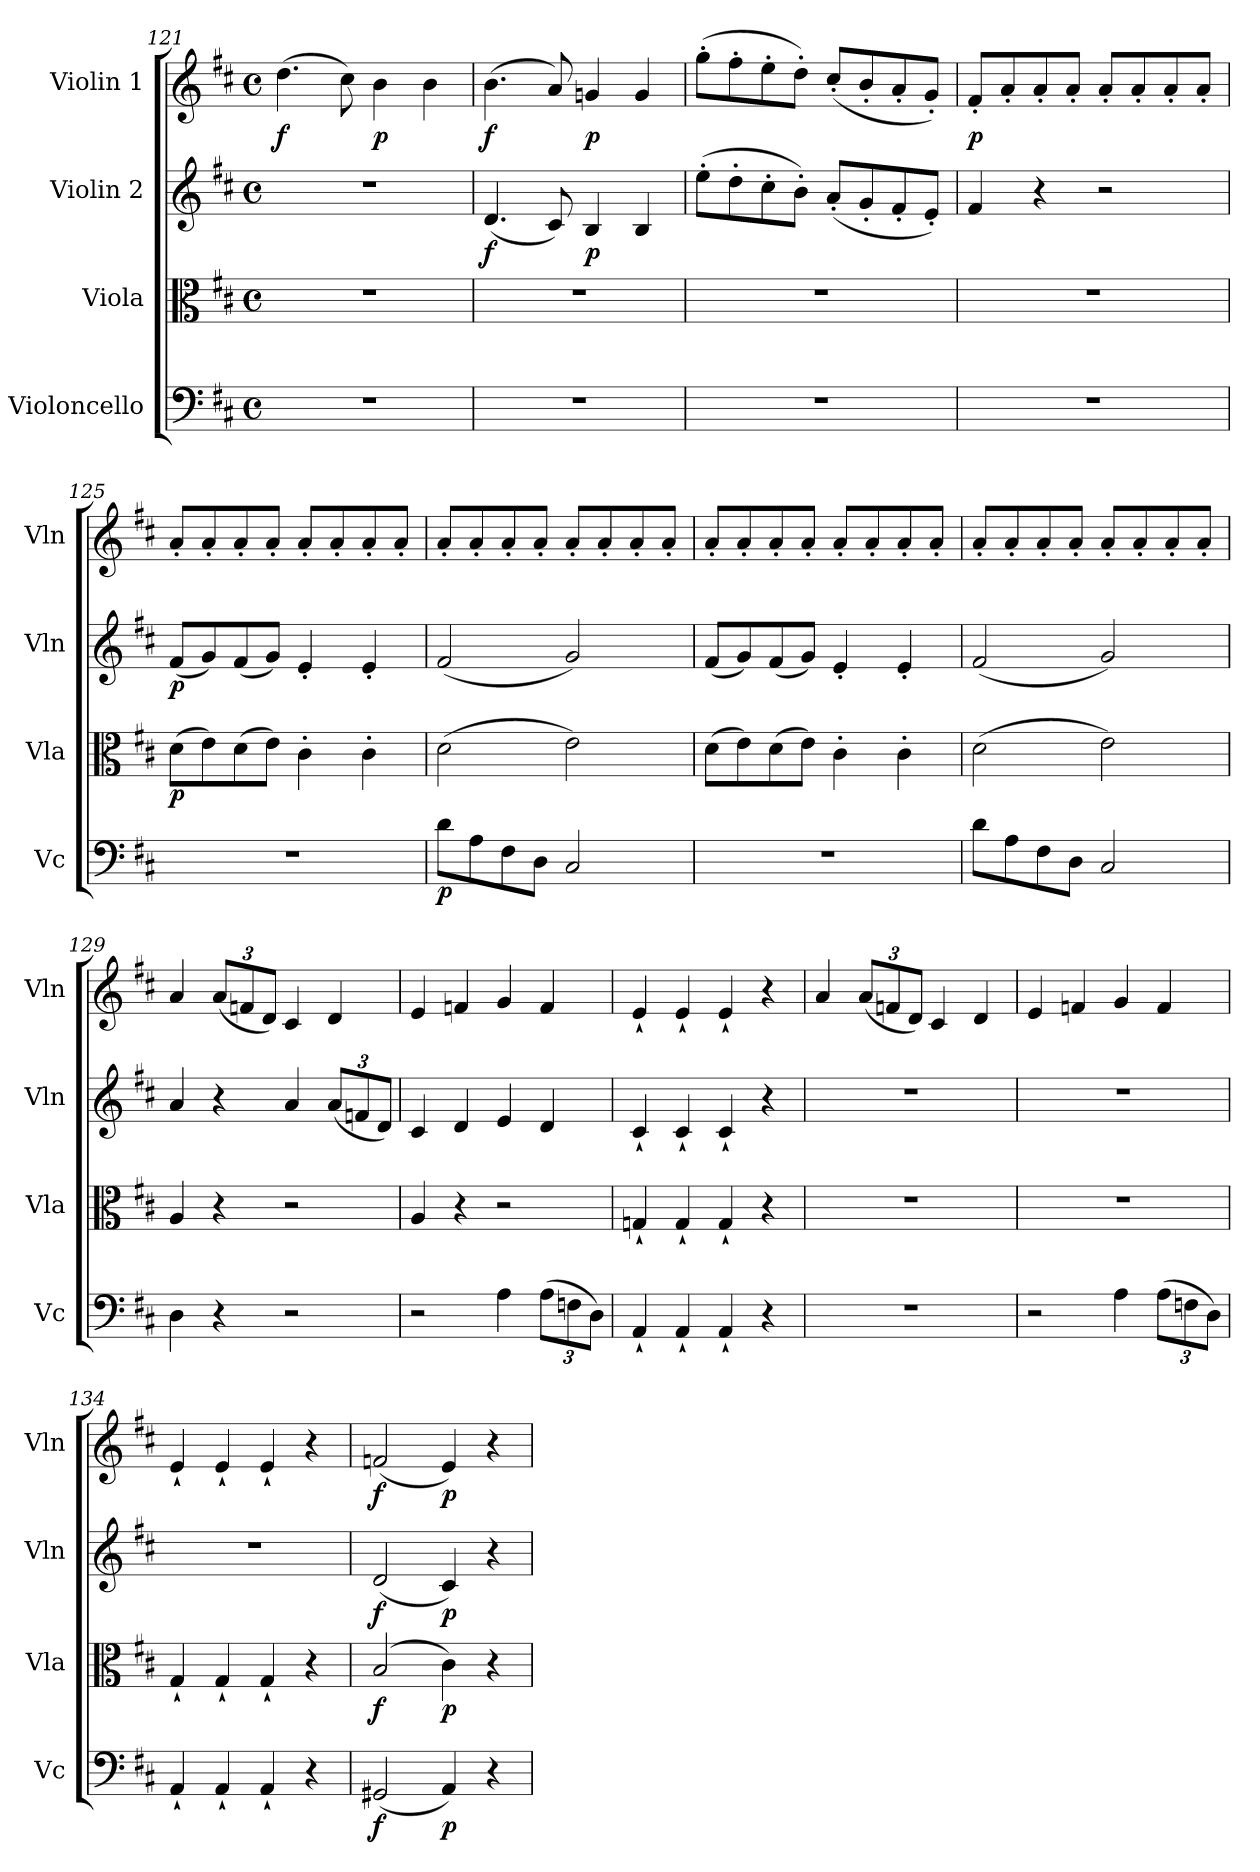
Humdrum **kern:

**kern	**dynam	**kern	**dynam	**kern	**dynam	**kern	**dynam
*part4	*part4	*part3	*part3	*part2	*part2	*part1	*part1
*staff4	*staff4	*staff3	*staff3	*staff2	*staff2	*staff1	*staff1
*I"Violoncello	*	*I"Viola	*	*I"Violin 2	*	*I"Violin 1	*
*I'Vc	*	*I'Vla	*	*I'Vln	*	*I'Vln	*
*clefF4	*	*clefC3	*	*clefG2	*	*clefG2	*
*k[f#c#]	*	*k[f#c#]	*	*k[f#c#]	*	*k[f#c#]	*
*M4/4	*	*M4/4	*	*M4/4	*	*M4/4	*
*met(c)	*	*met(c)	*	*met(c)	*	*met(c)	*
=121	=121	=121	=121	=121	=121	=121	=121
!	!	!	!	!	!	!	!LO:DY:b
1r	.	1r	.	1r	.	(4.dd\	f
.	.	.	.	.	.	8cc#\)	.
!	!	!	!	!	!	!	!LO:DY:b
.	.	.	.	.	.	4b\	p
.	.	.	.	.	.	4b\	.
=122	=122	=122	=122	=122	=122	=122	=122
!	!	!	!	!	!LO:DY:b	!	!LO:DY:b
1r	.	1r	.	(4.d/	f	(4.b\	f
.	.	.	.	8c#/)	.	8a/)	.
!	!	!	!	!	!LO:DY:b	!	!LO:DY:b
.	.	.	.	4B/	p	4gn/	p
.	.	.	.	4B/	.	4g/	.
=123	=123	=123	=123	=123	=123	=123	=123
1r	.	1r	.	(8ee'\L	.	(8gg'\L	.
.	.	.	.	8dd'\	.	8ff#'\	.
.	.	.	.	8cc#'\	.	8ee'\	.
.	.	.	.	8b'\J)	.	8dd'\J)	.
.	.	.	.	(8a'/L	.	(8cc#'/L	.
.	.	.	.	8g'/	.	8b'/	.
.	.	.	.	8f#'/	.	8a'/	.
.	.	.	.	8e'/J)	.	8g'/J)	.
=124	=124	=124	=124	=124	=124	=124	=124
!	!	!	!	!	!	!	!LO:DY:b
1r	.	1r	.	4f#/	.	8f#'/L	p
.	.	.	.	.	.	8a'/	.
.	.	.	.	4r	.	8a'/	.
.	.	.	.	.	.	8a'/J	.
.	.	.	.	2r	.	8a'/L	.
.	.	.	.	.	.	8a'/	.
.	.	.	.	.	.	8a'/	.
.	.	.	.	.	.	8a'/J	.
=125	=125	=125	=125	=125	=125	=125	=125
!	!	!	!LO:DY:b	!	!LO:DY:b	!	!
1r	.	(8d\L	p	(8f#/L	p	8a'/L	.
.	.	8e\)	.	8g/)	.	8a'/	.
.	.	(8d\	.	(8f#/	.	8a'/	.
.	.	8e\J)	.	8g/J)	.	8a'/J	.
.	.	4c#'\	.	4e'/	.	8a'/L	.
.	.	.	.	.	.	8a'/	.
.	.	4c#'\	.	4e'/	.	8a'/	.
.	.	.	.	.	.	8a'/J	.
!!LO:LB:g=z
=126	=126	=126	=126	=126	=126	=126	=126
!	!LO:DY:b	!	!	!	!	!	!
8d\L	p	(>2d\	.	(2f#/	.	8a'/L	.
8A\	.	.	.	.	.	8a'/	.
8F#\	.	.	.	.	.	8a'/	.
8D\J	.	.	.	.	.	8a'/J	.
2C#/	.	2e\)	.	2g/)	.	8a'/L	.
.	.	.	.	.	.	8a'/	.
.	.	.	.	.	.	8a'/	.
.	.	.	.	.	.	8a'/J	.
=127	=127	=127	=127	=127	=127	=127	=127
1r	.	(8d\L	.	(8f#/L	.	8a'/L	.
.	.	8e\)	.	8g/)	.	8a'/	.
.	.	(8d\	.	(8f#/	.	8a'/	.
.	.	8e\J)	.	8g/J)	.	8a'/J	.
.	.	4c#'\	.	4e'/	.	8a'/L	.
.	.	.	.	.	.	8a'/	.
.	.	4c#'\	.	4e'/	.	8a'/	.
.	.	.	.	.	.	8a'/J	.
!!LO:PB:g=z
=128	=128	=128	=128	=128	=128	=128	=128
8d\L	.	(2d\	.	(2f#/	.	8a'/L	.
8A\	.	.	.	.	.	8a'/	.
8F#\	.	.	.	.	.	8a'/	.
8D\J	.	.	.	.	.	8a'/J	.
2C#/	.	2e\)	.	2g/)	.	8a'/L	.
.	.	.	.	.	.	8a'/	.
.	.	.	.	.	.	8a'/	.
.	.	.	.	.	.	8a'/J	.
=129	=129	=129	=129	=129	=129	=129	=129
4D\	.	4A/	.	4a/	.	4a/	.
*	*	*	*	*	*	*Xbrackettup	*
4r	.	4r	.	4r	.	(<12a/L	.
.	.	.	.	.	.	12fn/	.
.	.	.	.	.	.	12d/J)	.
2r	.	2r	.	4a/	.	4c#/	.
*	*	*	*	*Xbrackettup	*	*	*
.	.	.	.	(12a/L	.	4d/	.
.	.	.	.	12fn/	.	.	.
.	.	.	.	12d/J)	.	.	.
=130	=130	=130	=130	=130	=130	=130	=130
2r	.	4A/	.	4c#/	.	4e/	.
.	.	4r	.	4d/	.	4fn/	.
4A\	.	2r	.	4e/	.	4g/	.
*Xbrackettup	*	*	*	*	*	*	*
(12A\L	.	.	.	4d/	.	4f/	.
12Fn\	.	.	.	.	.	.	.
12D\J)	.	.	.	.	.	.	.
=131	=131	=131	=131	=131	=131	=131	=131
4AA`/	.	4Gn`/	.	4c#`/	.	4e`/	.
4AA`/	.	4G`/	.	4c#`/	.	4e`/	.
4AA`/	.	4G`/	.	4c#`/	.	4e`/	.
4r	.	4r	.	4r	.	4r	.
=132	=132	=132	=132	=132	=132	=132	=132
1r	.	1r	.	1r	.	4a/	.
.	.	.	.	.	.	(12a/L	.
.	.	.	.	.	.	12fn/	.
.	.	.	.	.	.	12d/J)	.
.	.	.	.	.	.	4c#/	.
.	.	.	.	.	.	4d/	.
!!LO:LB:g=z
=133	=133	=133	=133	=133	=133	=133	=133
2r	.	1r	.	1r	.	4e/	.
.	.	.	.	.	.	4fn/	.
4A\	.	.	.	.	.	4g/	.
(12A\L	.	.	.	.	.	4f/	.
12Fn\	.	.	.	.	.	.	.
12D\J)	.	.	.	.	.	.	.
=134	=134	=134	=134	=134	=134	=134	=134
4AA`/	.	4G`/	.	1r	.	4e`/	.
4AA`/	.	4G`/	.	.	.	4e`/	.
4AA`/	.	4G`/	.	.	.	4e`/	.
4r	.	4r	.	.	.	4r	.
=135	=135	=135	=135	=135	=135	=135	=135
!	!LO:DY:b	!	!LO:DY:b	!	!LO:DY:b	!	!LO:DY:b
(2GG#X/	f	(>2B/	f	(2d/	f	(2fn/	f
!	!LO:DY:b	!	!LO:DY:b	!	!LO:DY:b	!	!LO:DY:b
4AA/)	p	4c#\)	p	4c#/)	p	4e/)	p
4r	.	4r	.	4r	.	4r	.
=	=	=	=	=	=	=	=
*-	*-	*-	*-	*-	*-	*-	*-
